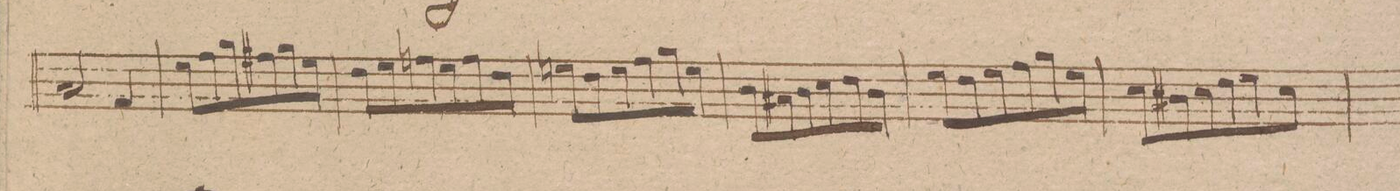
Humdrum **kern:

**kern	**dynam
*I"Fagotto 2do	*
*clefF4	*
*k[f#]	*
*M3/4	*
2C/	.
4AA/	.
=23	=23
8G\L	.
8A\	.
8B\	.
8A#X\	.
8B\	.
8G\J	.
=24	=24
8F#\L	.
8G\	.
8An\	.
8G\	.
8A\	.
8F#\J	.
=25	=25
8Gn\L	.
8F#\	.
8G\	.
8A\	.
8B\	.
8G\J	.
=26	=26
8D\L	.
8C#X/	.
8D\	.
8E\	.
8F#\	.
8D\J	.
=27	=27
8G\L	.
8F#\	.
8G\	.
8A\	.
8B\	.
8G\J	.
=28	=28
8E\L	.
8D#X\	.
8E\	.
8F#\	.
8G\	.
8E\J	.
=29	=29
*-	*-
